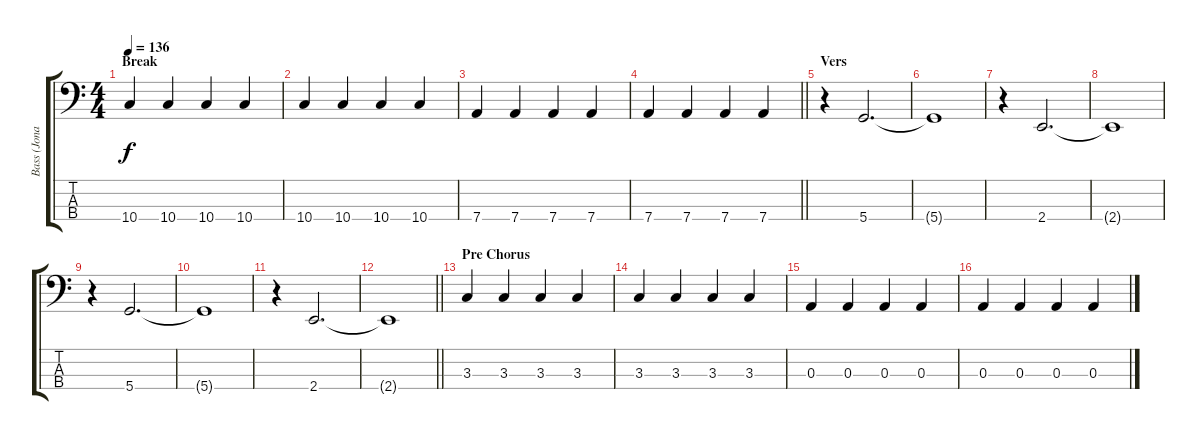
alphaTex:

\track ("Bass (Jonathan Gallant)" "Bass (Jona") {instrument electricbassfinger}
\staff {score tabs}
\tuning (G2 D2 A1 D1) {hide}
\ts (4 4)
\section ("" "Break")
\tempo 136
\clef f4
\ks c
10.4.4{dy f} 10.4.4 10.4.4 10.4.4 |
10.4.4 10.4.4 10.4.4 10.4.4 |
7.4.4 7.4.4 7.4.4 7.4.4 |
\barLineRight lightlight
7.4.4 7.4.4 7.4.4 7.4.4 |
\section ("" "Vers")
r.4 5.4.2{d} |
5.4{t}.1 |
r.4 2.4.2{d} |
2.4{t}.1 |
r.4 5.4.2{d} |
5.4{t}.1 |
r.4 2.4.2{d} |
\barLineRight lightlight
2.4{t}.1 |
\section ("" "Pre Chorus")
3.3.4 3.3.4 3.3.4 3.3.4 |
3.3.4 3.3.4 3.3.4 3.3.4 |
0.3.4 0.3.4 0.3.4 0.3.4 |
0.3.4 0.3.4 0.3.4 0.3.4
